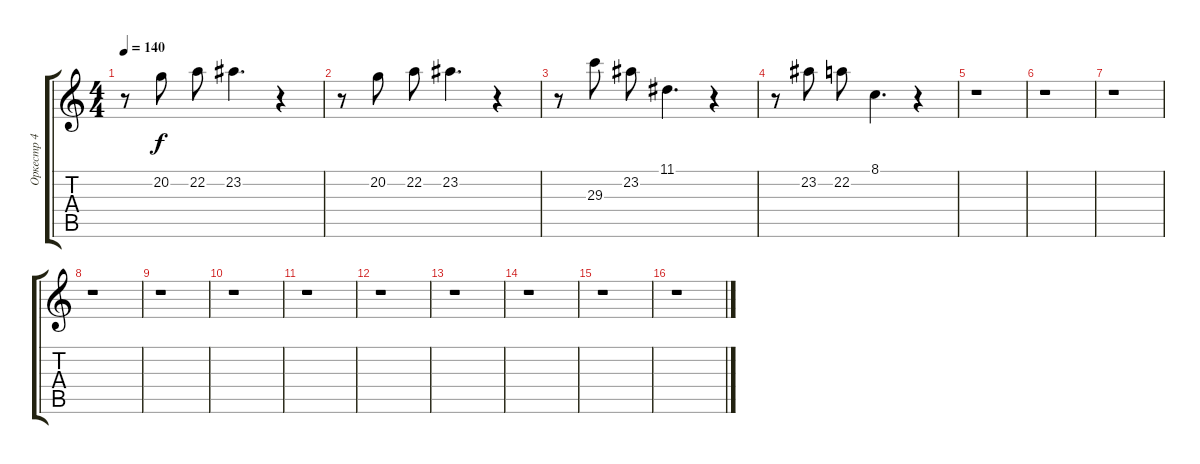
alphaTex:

\track ("Оркестр 4" "Оркестр 4") {instrument flute}
\staff {score tabs}
\tuning (E4 B3 G3 D3 A2 E2) {hide}
\ts (4 4)
\tempo 140
\clef g2
\ks c
r.8{dy f} 20.2.8 22.2.8 23.2.4{d} r.4 |
r.8 20.2.8 22.2.8 23.2.4{d} r.4 |
r.8 29.3.8 23.2.8 11.1.4{d} r.4 |
r.8 23.2.8 22.2.8 8.1.4{d} r.4 |
r.1 |
r.1 |
r.1 |
r.1 |
r.1 |
r.1 |
r.1 |
r.1 |
r.1 |
r.1 |
r.1 |
r.1
